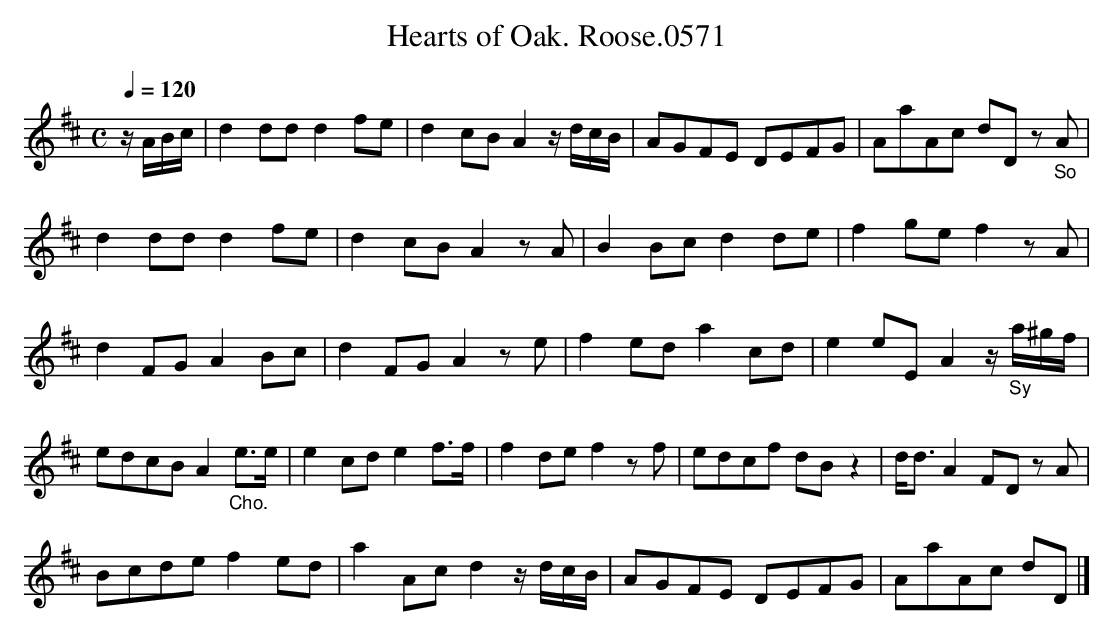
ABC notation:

X:1
T:Hearts of Oak. Roose.0571
M:C
L:1/8
Q:1/4=120
K:D
z/ A/B/c/ | d2 dd d2 fe | d2 cB A2 z/ d/c/B/ | AGFE DEFG | AaAc dD z "_So"A |
d2 dd d2 fe | d2 cB A2 z A | B2 Bc d2 de | f2 ge f2 z A |
d2 FG A2 Bc | d2 FG A2 z e | f2 ed a2 cd | e2 eE A2 z/ "_Sy" a/^g/f/ |
edcB A2 "_Cho." e>e | e2 cd e2 f>f | f2 de f2 z f | edcf dB z2 |\\
d<d A2 FD z A |
Bcde f2 ed | a2 Ac d2 z/ d/c/B/ | AGFE DEFG | AaAc dD |]
